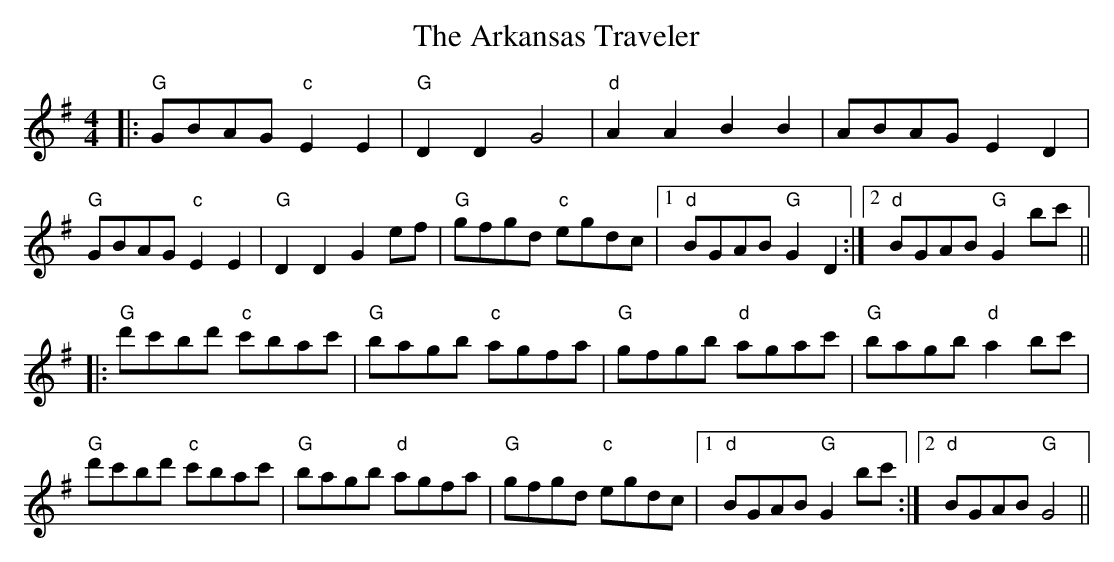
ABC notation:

X:1
T: The Arkansas Traveler
M: 4/4
L: 1/8
K:Gmaj
|:"G"GBAG "c"E2 E2|"G"D2D2 G4|"d"A2A2 B2B2|ABAG E2 D2|
"G"GBAG "c"E2 E2|"G"D2D2 G2 ef|"G"gfgd "c"egdc|1 "d"BGAB "G"G2 D2:|2 "d"BGAB "G"G2 bc'||
|:"G"d'c'bd' "c"c'bac'|"G"bagb "c"agfa|"G"gfgb "d"agac'|"G"bagb "d"a2bc'|
"G"d'c'bd' "c"c'bac'|"G"bagb "d"agfa|"G"gfgd "c"egdc|1 "d"1BGAB "G"G2 bc':|2 "d"BGAB "G"G4||
